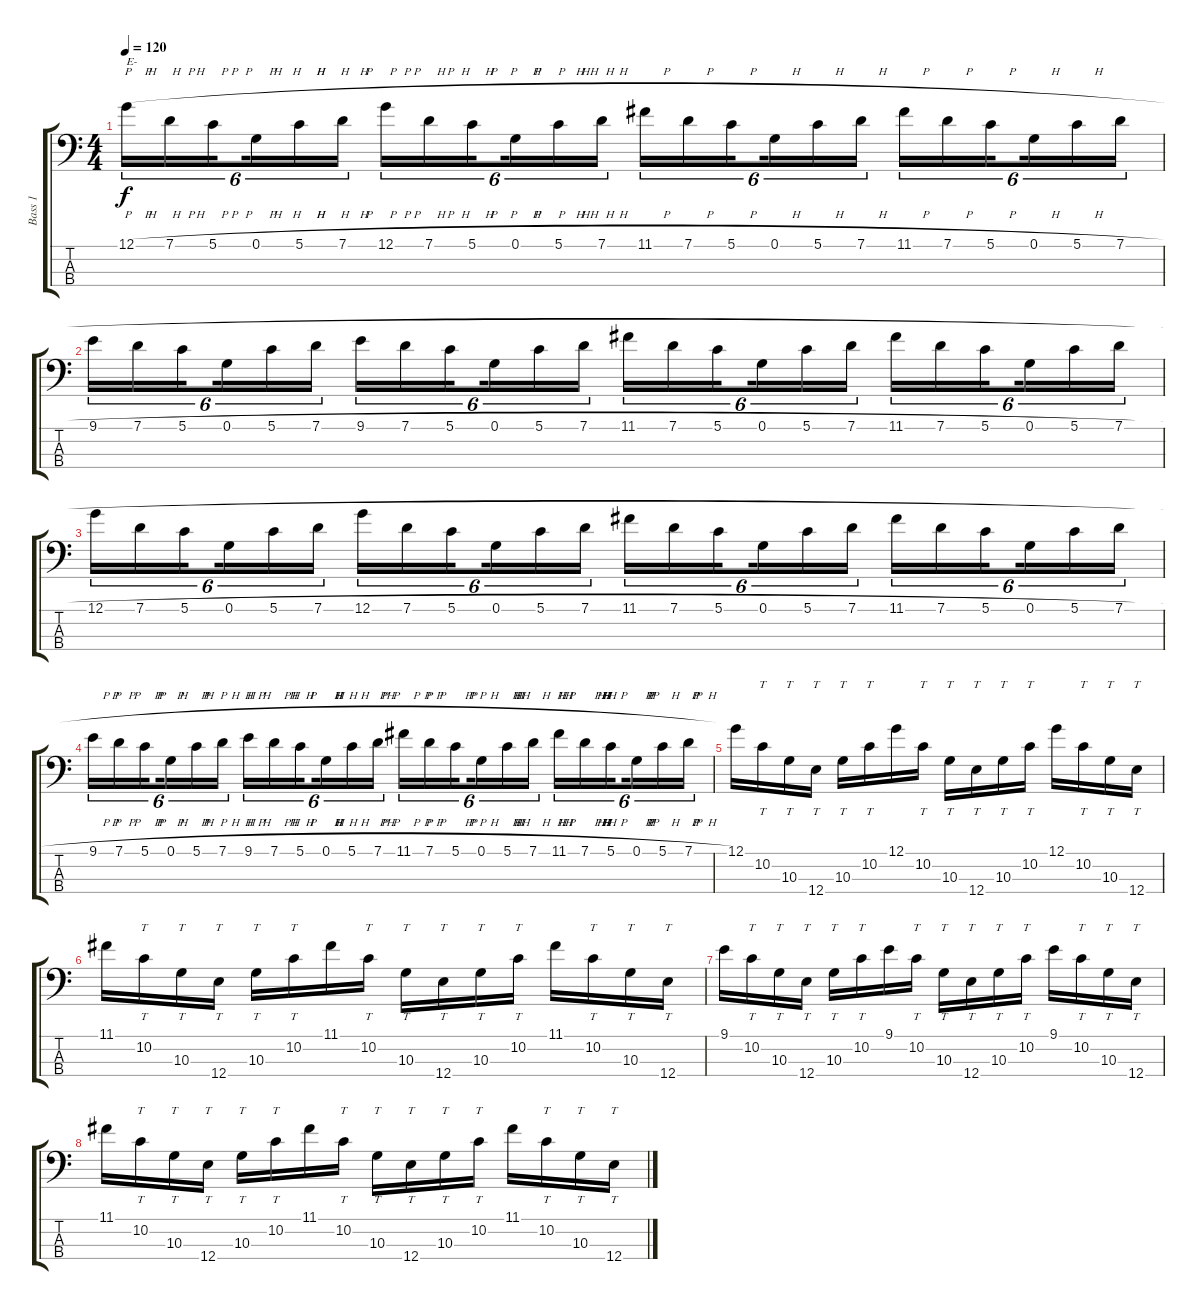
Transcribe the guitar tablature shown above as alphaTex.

\track ("Bass 1" "Bass 1") {solo instrument electricbassfinger}
\staff {score tabs}
\tuning (G2 D2 A1 E1) {hide}
\ts (4 4)
\tempo 120
\clef f4
\ks c
12.1{h}.16{tu (6 4) txt "E-" dy f} 7.1{h}.16{tu (6 4)} 5.1{h}.16{tu (6 4) beam splitsecondary} 0.1{h}.16{tu (6 4)} 5.1{h}.16{tu (6 4)} 7.1{h}.16{tu (6 4)} 12.1{h}.16{tu (6 4)} 7.1{h}.16{tu (6 4)} 5.1{h}.16{tu (6 4) beam splitsecondary} 0.1{h}.16{tu (6 4)} 5.1{h}.16{tu (6 4)} 7.1{h}.16{tu (6 4)} 11.1{h}.16{tu (6 4)} 7.1{h}.16{tu (6 4)} 5.1{h}.16{tu (6 4) beam splitsecondary} 0.1{h}.16{tu (6 4)} 5.1{h}.16{tu (6 4)} 7.1{h}.16{tu (6 4)} 11.1{h}.16{tu (6 4)} 7.1{h}.16{tu (6 4)} 5.1{h}.16{tu (6 4) beam splitsecondary} 0.1{h}.16{tu (6 4)} 5.1{h}.16{tu (6 4)} 7.1{h}.16{tu (6 4)} |
9.1{h}.16{tu (6 4)} 7.1{h}.16{tu (6 4)} 5.1{h}.16{tu (6 4) beam splitsecondary} 0.1{h}.16{tu (6 4)} 5.1{h}.16{tu (6 4)} 7.1{h}.16{tu (6 4)} 9.1{h}.16{tu (6 4)} 7.1{h}.16{tu (6 4)} 5.1{h}.16{tu (6 4) beam splitsecondary} 0.1{h}.16{tu (6 4)} 5.1{h}.16{tu (6 4)} 7.1{h}.16{tu (6 4)} 11.1{h}.16{tu (6 4)} 7.1{h}.16{tu (6 4)} 5.1{h}.16{tu (6 4) beam splitsecondary} 0.1{h}.16{tu (6 4)} 5.1{h}.16{tu (6 4)} 7.1{h}.16{tu (6 4)} 11.1{h}.16{tu (6 4)} 7.1{h}.16{tu (6 4)} 5.1{h}.16{tu (6 4) beam splitsecondary} 0.1{h}.16{tu (6 4)} 5.1{h}.16{tu (6 4)} 7.1{h}.16{tu (6 4)} |
12.1{h}.16{tu (6 4)} 7.1{h}.16{tu (6 4)} 5.1{h}.16{tu (6 4) beam splitsecondary} 0.1{h}.16{tu (6 4)} 5.1{h}.16{tu (6 4)} 7.1{h}.16{tu (6 4)} 12.1{h}.16{tu (6 4)} 7.1{h}.16{tu (6 4)} 5.1{h}.16{tu (6 4) beam splitsecondary} 0.1{h}.16{tu (6 4)} 5.1{h}.16{tu (6 4)} 7.1{h}.16{tu (6 4)} 11.1{h}.16{tu (6 4)} 7.1{h}.16{tu (6 4)} 5.1{h}.16{tu (6 4) beam splitsecondary} 0.1{h}.16{tu (6 4)} 5.1{h}.16{tu (6 4)} 7.1{h}.16{tu (6 4)} 11.1{h}.16{tu (6 4)} 7.1{h}.16{tu (6 4)} 5.1{h}.16{tu (6 4) beam splitsecondary} 0.1{h}.16{tu (6 4)} 5.1{h}.16{tu (6 4)} 7.1{h}.16{tu (6 4)} |
9.1{h}.16{tu (6 4)} 7.1{h}.16{tu (6 4)} 5.1{h}.16{tu (6 4) beam splitsecondary} 0.1{h}.16{tu (6 4)} 5.1{h}.16{tu (6 4)} 7.1{h}.16{tu (6 4)} 9.1{h}.16{tu (6 4)} 7.1{h}.16{tu (6 4)} 5.1{h}.16{tu (6 4) beam splitsecondary} 0.1{h}.16{tu (6 4)} 5.1{h}.16{tu (6 4)} 7.1{h}.16{tu (6 4)} 11.1{h}.16{tu (6 4)} 7.1{h}.16{tu (6 4)} 5.1{h}.16{tu (6 4) beam splitsecondary} 0.1{h}.16{tu (6 4)} 5.1{h}.16{tu (6 4)} 7.1{h}.16{tu (6 4)} 11.1{h}.16{tu (6 4)} 7.1{h}.16{tu (6 4)} 5.1{h}.16{tu (6 4) beam splitsecondary} 0.1{h}.16{tu (6 4)} 5.1{h}.16{tu (6 4)} 7.1{h}.16{tu (6 4)} |
12.1.16 10.2.16{tt} 10.3.16{tt} 12.4.16{tt} 10.3.16{tt} 10.2.16{tt} 12.1.16 10.2.16{tt} 10.3.16{tt} 12.4.16{tt} 10.3.16{tt} 10.2.16{tt} 12.1.16 10.2.16{tt} 10.3.16{tt} 12.4.16{tt} |
11.1.16 10.2.16{tt} 10.3.16{tt} 12.4.16{tt} 10.3.16{tt} 10.2.16{tt} 11.1.16 10.2.16{tt} 10.3.16{tt} 12.4.16{tt} 10.3.16{tt} 10.2.16{tt} 11.1.16 10.2.16{tt} 10.3.16{tt} 12.4.16{tt} |
9.1.16 10.2.16{tt} 10.3.16{tt} 12.4.16{tt} 10.3.16{tt} 10.2.16{tt} 9.1.16 10.2.16{tt} 10.3.16{tt} 12.4.16{tt} 10.3.16{tt} 10.2.16{tt} 9.1.16 10.2.16{tt} 10.3.16{tt} 12.4.16{tt} |
11.1.16 10.2.16{tt} 10.3.16{tt} 12.4.16{tt} 10.3.16{tt} 10.2.16{tt} 11.1.16 10.2.16{tt} 10.3.16{tt} 12.4.16{tt} 10.3.16{tt} 10.2.16{tt} 11.1.16 10.2.16{tt} 10.3.16{tt} 12.4.16{tt}
